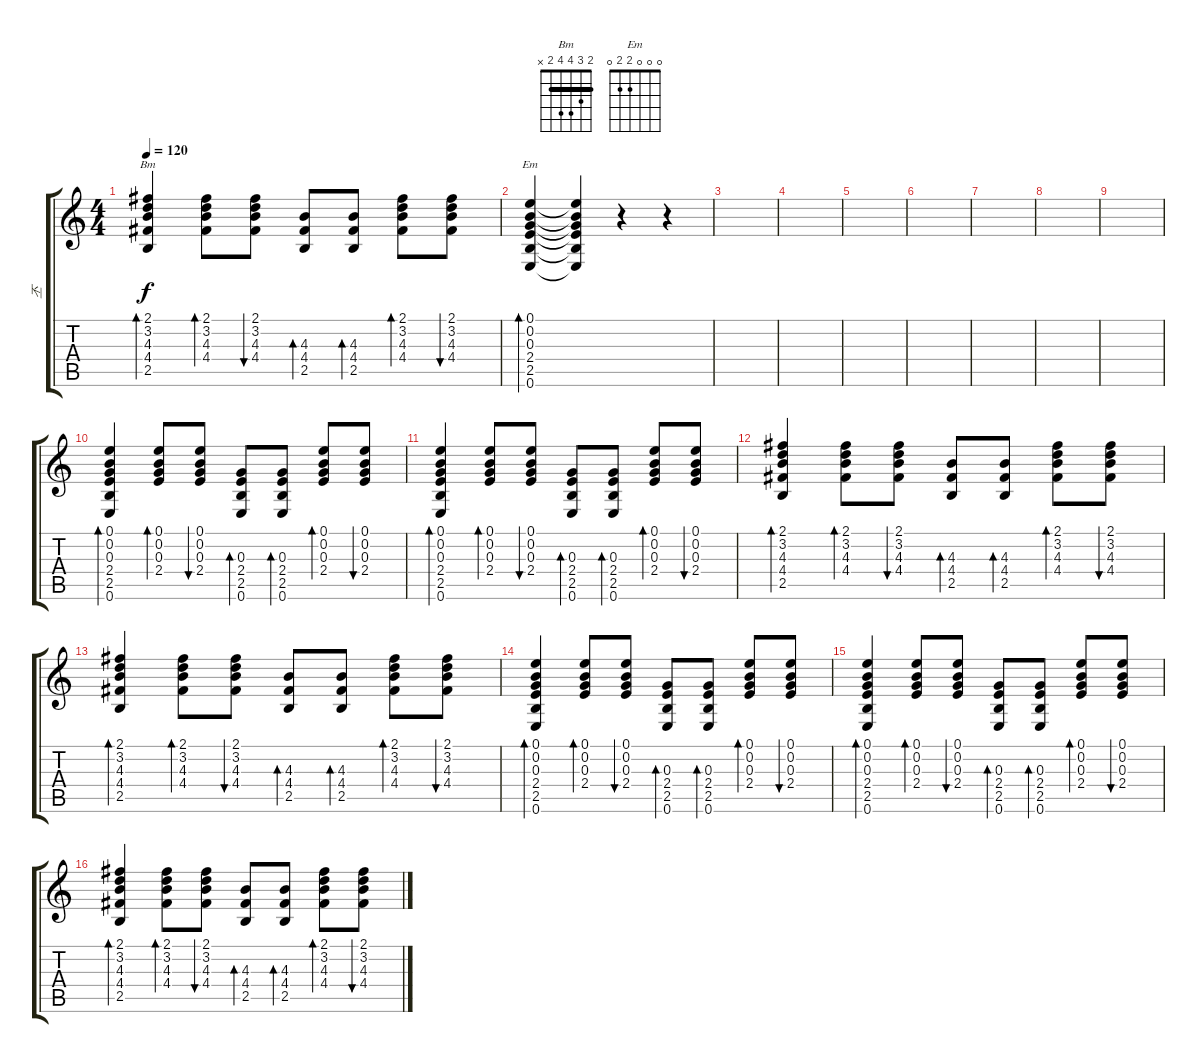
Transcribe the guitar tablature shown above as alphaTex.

\track ("丕" "丕") {instrument acousticguitarsteel}
\staff {score tabs}
\tuning (E4 B3 G3 D3 A2 E2) {hide}
\chord ("Bm" 2 3 4 4 2 x) {barre 2}
\chord ("Em" 0 0 0 2 2 0)
\ts (4 4)
\tempo 120
\clef g2
\ks c
(2.1 3.2 4.3 4.4 2.5).4{bd 30 ch "Bm" dy f} (2.1 3.2 4.3 4.4).8{bd 30} (2.1 3.2 4.3 4.4).8{bu 30} (4.3 4.4 2.5).8{bd 30} (4.3 4.4 2.5).8{bd 30} (2.1 3.2 4.3 4.4).8{bd 30} (2.1 3.2 4.3 4.4).8{bu 30} |
(0.1 0.2 0.3 2.4 2.5 0.6).4{bd 240 ch "Em"} (0.1{t} 0.2{t} 0.3{t} 2.4{t} 2.5{t} 0.6{t}).4 r.4 r.4 |
|
|
|
|
|
|
|
(0.1 0.2 0.3 2.4 2.5 0.6).4{bd 30} (0.1 0.2 0.3 2.4).8{bd 30} (0.1 0.2 0.3 2.4).8{bu 30} (0.3 2.4 2.5 0.6).8{bd 30} (0.3 2.4 2.5 0.6).8{bd 30} (0.1 0.2 0.3 2.4).8{bd 30} (0.1 0.2 0.3 2.4).8{bu 30} |
(0.1 0.2 0.3 2.4 2.5 0.6).4{bd 30} (0.1 0.2 0.3 2.4).8{bd 30} (0.1 0.2 0.3 2.4).8{bu 30} (0.3 2.4 2.5 0.6).8{bd 30} (0.3 2.4 2.5 0.6).8{bd 30} (0.1 0.2 0.3 2.4).8{bd 30} (0.1 0.2 0.3 2.4).8{bu 30} |
(2.1 3.2 4.3 4.4 2.5).4{bd 30} (2.1 3.2 4.3 4.4).8{bd 30} (2.1 3.2 4.3 4.4).8{bu 30} (4.3 4.4 2.5).8{bd 30} (4.3 4.4 2.5).8{bd 30} (2.1 3.2 4.3 4.4).8{bd 30} (2.1 3.2 4.3 4.4).8{bu 30} |
(2.1 3.2 4.3 4.4 2.5).4{bd 30} (2.1 3.2 4.3 4.4).8{bd 30} (2.1 3.2 4.3 4.4).8{bu 30} (4.3 4.4 2.5).8{bd 30} (4.3 4.4 2.5).8{bd 30} (2.1 3.2 4.3 4.4).8{bd 30} (2.1 3.2 4.3 4.4).8{bu 30} |
(0.1 0.2 0.3 2.4 2.5 0.6).4{bd 30} (0.1 0.2 0.3 2.4).8{bd 30} (0.1 0.2 0.3 2.4).8{bu 30} (0.3 2.4 2.5 0.6).8{bd 30} (0.3 2.4 2.5 0.6).8{bd 30} (0.1 0.2 0.3 2.4).8{bd 30} (0.1 0.2 0.3 2.4).8{bu 30} |
(0.1 0.2 0.3 2.4 2.5 0.6).4{bd 30} (0.1 0.2 0.3 2.4).8{bd 30} (0.1 0.2 0.3 2.4).8{bu 30} (0.3 2.4 2.5 0.6).8{bd 30} (0.3 2.4 2.5 0.6).8{bd 30} (0.1 0.2 0.3 2.4).8{bd 30} (0.1 0.2 0.3 2.4).8{bu 30} |
(2.1 3.2 4.3 4.4 2.5).4{bd 30} (2.1 3.2 4.3 4.4).8{bd 30} (2.1 3.2 4.3 4.4).8{bu 30} (4.3 4.4 2.5).8{bd 30} (4.3 4.4 2.5).8{bd 30} (2.1 3.2 4.3 4.4).8{bd 30} (2.1 3.2 4.3 4.4).8{bu 30}
